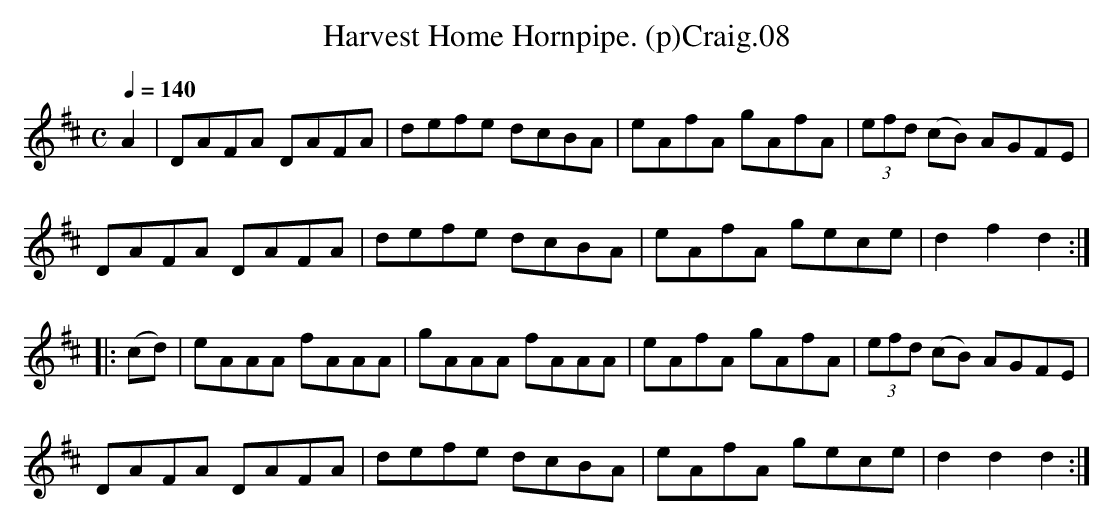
X:1
T:Harvest Home Hornpipe. (p)Craig.08
M:C
L:1/8
Q:1/4=140
K:D
A2 | DAFA DAFA | defe dcBA | eAfA gAfA | (3efd (cB) AGFE |
DAFA DAFA | defe dcBA | eAfA gece| d2f2d2 :|
|:(cd) | eAAA fAAA | gAAA fAAA | eAfA gAfA | (3efd (cB) AGFE |
DAFA DAFA | defe dcBA | eAfA gece | d2d2d2:|
